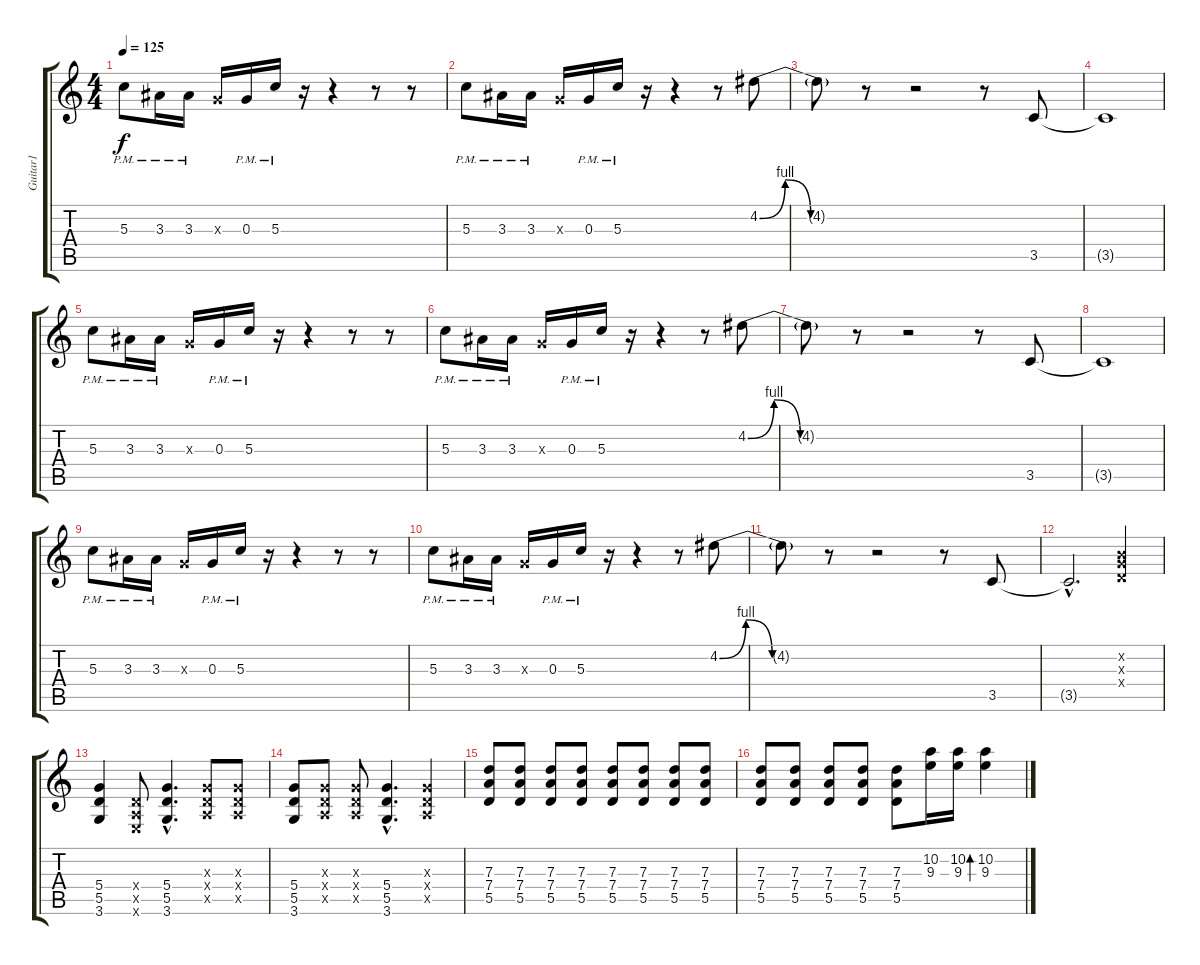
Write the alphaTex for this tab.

\track ("Guitar1" "Guitar1") {instrument distortionguitar}
\staff {score tabs}
\tuning (E4 B3 G3 D3 A2 E2) {hide}
\ts (4 4)
\tempo 125
\clef g2
\ks c
5.3{pm}.8{dy f} 3.3{pm}.16 3.3{pm}.16 0.3{x}.16 0.3{pm}.16 5.3{pm}.16 r.16 r.4 r.8 r.8 |
5.3{pm}.8 3.3{pm}.16 3.3{pm}.16 0.3{x}.16 0.3{pm}.16 5.3{pm}.16 r.16 r.4 r.8 4.2{be (custom 0 0 15 4 30 0 60 0)}.8 |
4.2{t}.8 r.8 r.2 r.8 3.5.8 |
3.5{t}.1 |
5.3{pm}.8 3.3{pm}.16 3.3{pm}.16 0.3{x}.16 0.3{pm}.16 5.3{pm}.16 r.16 r.4 r.8 r.8 |
5.3{pm}.8 3.3{pm}.16 3.3{pm}.16 0.3{x}.16 0.3{pm}.16 5.3{pm}.16 r.16 r.4 r.8 4.2{be (custom 0 0 15 4 30 0 60 0)}.8 |
4.2{t}.8 r.8 r.2 r.8 3.5.8 |
3.5{t}.1 |
5.3{pm}.8 3.3{pm}.16 3.3{pm}.16 0.3{x}.16 0.3{pm}.16 5.3{pm}.16 r.16 r.4 r.8 r.8 |
5.3{pm}.8 3.3{pm}.16 3.3{pm}.16 0.3{x}.16 0.3{pm}.16 5.3{pm}.16 r.16 r.4 r.8 4.2{be (custom 0 0 15 4 30 0 60 0)}.8 |
4.2{t}.8 r.8 r.2 r.8 3.5.8 |
3.5{hac t}.2{d} (0.2{x} 0.3{x} 0.4{x}).4 |
(5.4 5.5 3.6).4 (0.4{x} 0.5{x} 0.6{x}).8 (5.4{hac} 5.5{hac} 3.6{hac}).4{d} (0.3{x} 0.4{x} 0.5{x}).8 (0.3{x} 0.4{x} 0.5{x}).8 |
(5.4 5.5 3.6).8 (0.3{x} 0.4{x} 0.5{x}).8 (0.3{x} 0.4{x} 0.5{x}).8 (5.4{hac} 5.5{hac} 3.6{hac}).4{d} (0.3{x} 0.4{x} 0.5{x}).4 |
(7.3 7.4 5.5).8 (7.3 7.4 5.5).8 (7.3 7.4 5.5).8 (7.3 7.4 5.5).8 (7.3 7.4 5.5).8 (7.3 7.4 5.5).8 (7.3 7.4 5.5).8 (7.3 7.4 5.5).8 |
(7.3 7.4 5.5).8 (7.3 7.4 5.5).8 (7.3 7.4 5.5).8 (7.3 7.4 5.5).8 (7.3 7.4 5.5).8 (10.2 9.3).16 (10.2 9.3).16 (10.2 9.3{ss}).4{bd 30}
